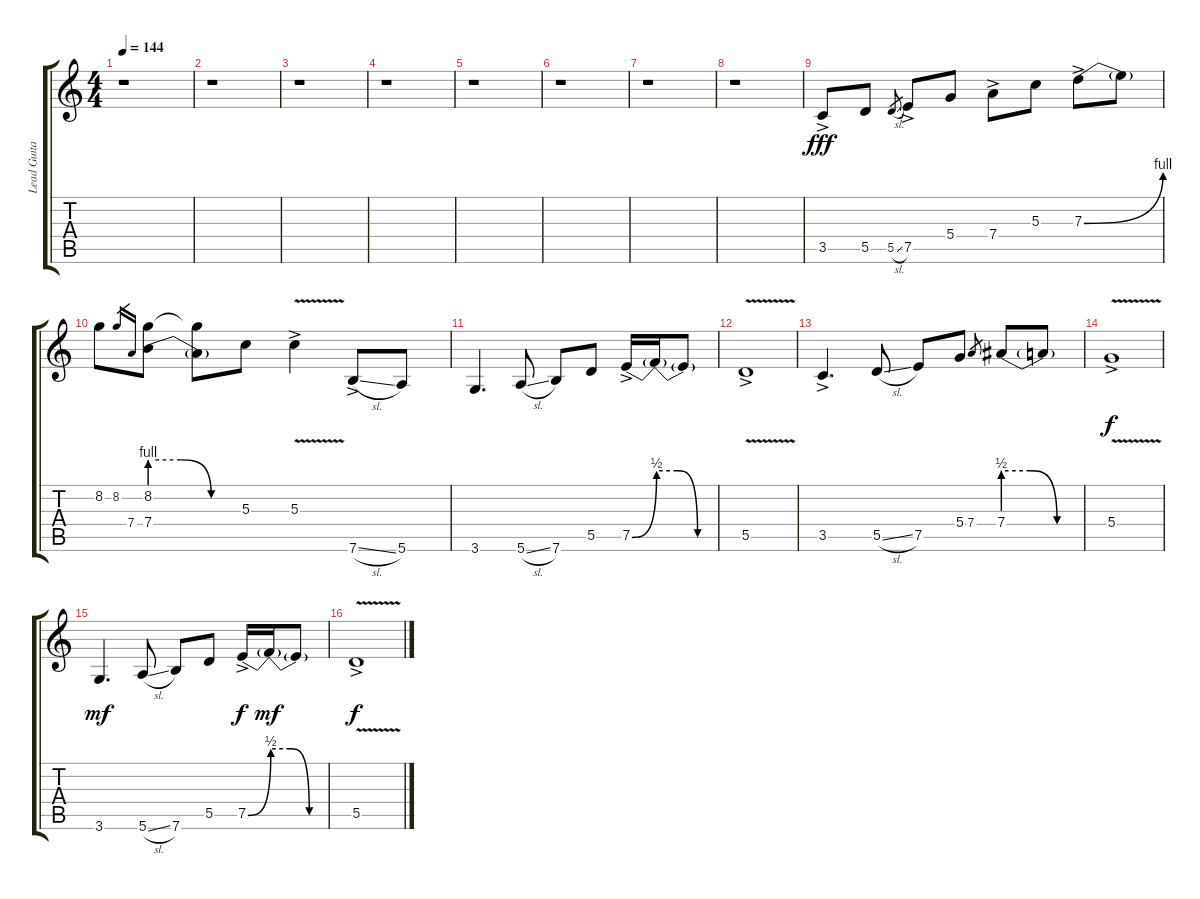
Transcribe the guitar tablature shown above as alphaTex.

\track ("Lead Guitar" "Lead Guita") {instrument electricguitarclean}
\staff {score tabs}
\tuning (E4 B3 G3 D3 A2 E2) {hide}
\ts (4 4)
\tempo 144
\clef g2
\ks c
r.1{dy fff} |
r.1 |
r.1 |
r.1 |
r.1 |
r.1 |
r.1 |
r.1 |
3.5{ac}.8 5.5.8 5.5{sl}.8{gr} 7.5{ac}.8 5.4.8 7.4{ac}.8 5.3.8 7.3{be (bend 0 0 60 4) ac}.8 7.3{t}.8 |
8.2.8 8.2.16{gr} 7.4.16{gr} (8.2 7.4{be (custom 0 4 20 4 40 0 60 0)}).8 (8.2{t} 7.4{t}).8 5.3.8 5.3{v ac}.4 7.6{sl ac}.8 5.6.8 |
3.6.4{d} 5.6{sl}.8 7.6.8 5.5.8 7.5{be (bend 0 0 60 2) ac}.16 7.5{be (custom 0 2 20 2 40 0 60 0) t}.16 7.5{t}.8 |
5.5{v ac}.1 |
3.5{ac}.4{d} 5.5{sl}.8 7.5.8 5.4.8 7.4.8{gr} 7.4{be (custom 0 2 20 2 40 0 60 0)}.8 7.4{t}.8 |
5.4{v ac}.1{dy f} |
3.6.4{d dy mf} 5.6{sl}.8 7.6.8 5.5.8 7.5{be (bend 0 0 60 2) ac}.16{dy f} 7.5{be (custom 0 2 20 2 40 0 60 0) t}.16{dy mf} 7.5{t}.8 |
5.5{v ac}.1{dy f}
